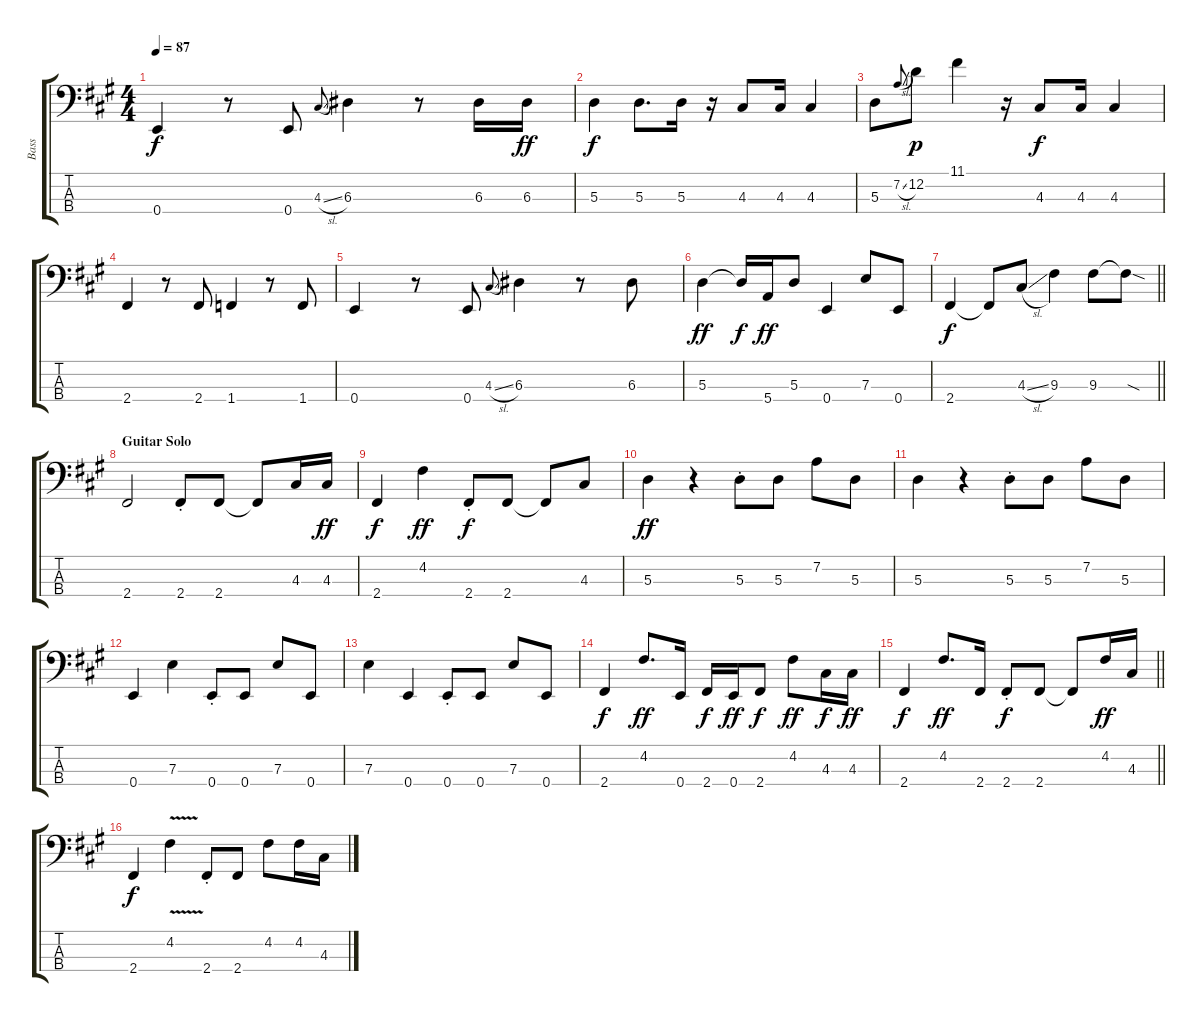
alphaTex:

\track ("Bass" "Bass") {instrument electricbassfinger}
\staff {score tabs}
\tuning (G2 D2 A1 E1) {hide}
\ts (4 4)
\tempo 87
\clef f4
\ks f#minor
0.4.4{dy f} r.8 0.4.8 4.3{sl}.8{gr onbeat} 6.3.4 r.8 6.3.16 6.3.16{dy ff} |
5.3.4{dy f} 5.3.8{d} 5.3.16 r.16 4.3.8 4.3.16 4.3.4 |
5.3.8 7.2{sl}.8{gr onbeat} 12.2.8{dy p} 11.1.4 r.16 4.3.8{dy f} 4.3.16 4.3.4 |
2.4.4 r.8 2.4.8 1.4.4 r.8 1.4.8 |
0.4.4 r.8 0.4.8 4.3{sl}.8{gr onbeat} 6.3.4 r.8 6.3.8 |
5.3.4{dy ff} 5.3{t}.16{dy f} 5.4.16{dy ff} 5.3.8 0.4.4 7.3.8 0.4.8 |
\barLineRight lightlight
2.4.4{dy f} 2.4{t}.8 4.3{sl}.8 9.3.4 9.3.8 9.3{sod t}.8 |
\section ("" "Guitar Solo")
2.4.2 2.4{st}.8 2.4.8 2.4{t}.8 4.3.16 4.3.16{dy ff} |
2.4.4{dy f} 4.2.4{dy ff} 2.4{st}.8{dy f} 2.4.8 2.4{t}.8 4.3.8 |
5.3.4{dy ff} r.4 5.3{st}.8 5.3.8 7.2.8 5.3.8 |
5.3.4 r.4 5.3{st}.8 5.3.8 7.2.8 5.3.8 |
0.4.4 7.3.4 0.4{st}.8 0.4.8 7.3.8 0.4.8 |
7.3.4 0.4.4 0.4{st}.8 0.4.8 7.3.8 0.4.8 |
2.4.4{dy f} 4.2.8{d dy ff} 0.4.16 2.4.16{dy f} 0.4.16{dy ff} 2.4.8{dy f} 4.2.8{dy ff} 4.3.16{dy f} 4.3.16{dy ff} |
\barLineRight lightlight
2.4.4{dy f} 4.2.8{d dy ff} 2.4.16 2.4{st}.8{dy f} 2.4.8 2.4{t}.8 4.2.16{dy ff} 4.3.16 |
2.4.4{dy f} 4.2{v}.4 2.4{st}.8 2.4.8 4.2.8 4.2.16 4.3.16
